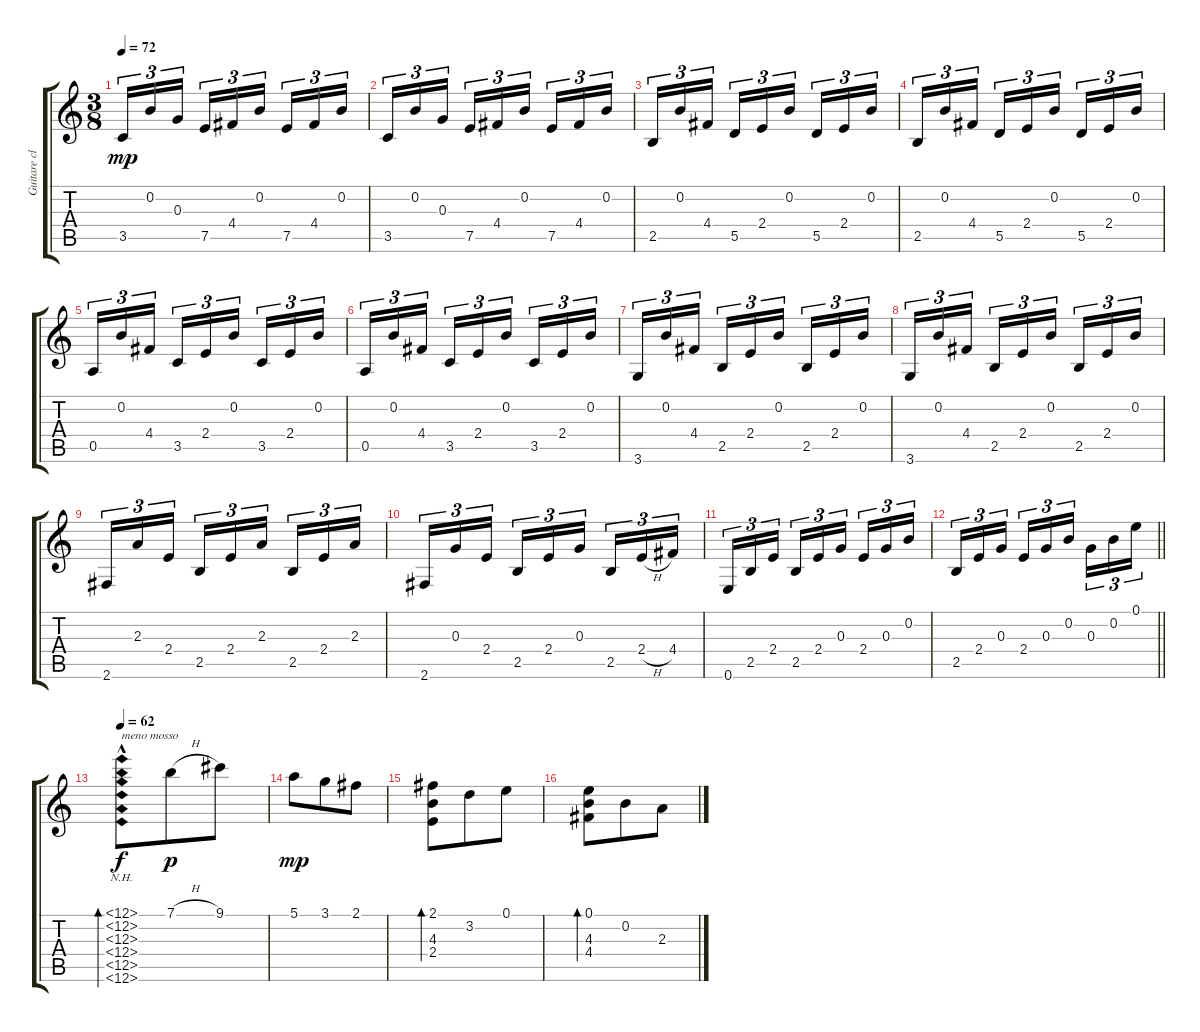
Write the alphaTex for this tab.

\track ("Guitare classique" "Guitare cl") {instrument acousticguitarnylon}
\staff {score tabs}
\tuning (E4 B3 G3 D3 A2 E2) {hide}
\ts (3 8)
\tempo 72
\clef g2
\ks c
3.5.16{tu (3 2) dy mp} 0.2.16{tu (3 2)} 0.3.16{tu (3 2)} 7.5.16{tu (3 2)} 4.4.16{tu (3 2)} 0.2.16{tu (3 2)} 7.5.16{tu (3 2)} 4.4.16{tu (3 2)} 0.2.16{tu (3 2)} |
3.5.16{tu (3 2)} 0.2.16{tu (3 2)} 0.3.16{tu (3 2)} 7.5.16{tu (3 2)} 4.4.16{tu (3 2)} 0.2.16{tu (3 2)} 7.5.16{tu (3 2)} 4.4.16{tu (3 2)} 0.2.16{tu (3 2)} |
2.5.16{tu (3 2)} 0.2.16{tu (3 2)} 4.4.16{tu (3 2)} 5.5.16{tu (3 2)} 2.4.16{tu (3 2)} 0.2.16{tu (3 2)} 5.5.16{tu (3 2)} 2.4.16{tu (3 2)} 0.2.16{tu (3 2)} |
2.5.16{tu (3 2)} 0.2.16{tu (3 2)} 4.4.16{tu (3 2)} 5.5.16{tu (3 2)} 2.4.16{tu (3 2)} 0.2.16{tu (3 2)} 5.5.16{tu (3 2)} 2.4.16{tu (3 2)} 0.2.16{tu (3 2)} |
0.5.16{tu (3 2)} 0.2.16{tu (3 2)} 4.4.16{tu (3 2)} 3.5.16{tu (3 2)} 2.4.16{tu (3 2)} 0.2.16{tu (3 2)} 3.5.16{tu (3 2)} 2.4.16{tu (3 2)} 0.2.16{tu (3 2)} |
0.5.16{tu (3 2)} 0.2.16{tu (3 2)} 4.4.16{tu (3 2)} 3.5.16{tu (3 2)} 2.4.16{tu (3 2)} 0.2.16{tu (3 2)} 3.5.16{tu (3 2)} 2.4.16{tu (3 2)} 0.2.16{tu (3 2)} |
3.6.16{tu (3 2)} 0.2.16{tu (3 2)} 4.4.16{tu (3 2)} 2.5.16{tu (3 2)} 2.4.16{tu (3 2)} 0.2.16{tu (3 2)} 2.5.16{tu (3 2)} 2.4.16{tu (3 2)} 0.2.16{tu (3 2)} |
3.6.16{tu (3 2)} 0.2.16{tu (3 2)} 4.4.16{tu (3 2)} 2.5.16{tu (3 2)} 2.4.16{tu (3 2)} 0.2.16{tu (3 2)} 2.5.16{tu (3 2)} 2.4.16{tu (3 2)} 0.2.16{tu (3 2)} |
2.6.16{tu (3 2)} 2.3.16{tu (3 2)} 2.4.16{tu (3 2)} 2.5.16{tu (3 2)} 2.4.16{tu (3 2)} 2.3.16{tu (3 2)} 2.5.16{tu (3 2)} 2.4.16{tu (3 2)} 2.3.16{tu (3 2)} |
2.6.16{tu (3 2)} 0.3.16{tu (3 2)} 2.4.16{tu (3 2)} 2.5.16{tu (3 2)} 2.4.16{tu (3 2)} 0.3.16{tu (3 2)} 2.5.16{tu (3 2)} 2.4{h}.16{tu (3 2)} 4.4.16{tu (3 2)} |
0.6.16{tu (3 2)} 2.5.16{tu (3 2)} 2.4.16{tu (3 2)} 2.5.16{tu (3 2)} 2.4.16{tu (3 2)} 0.3.16{tu (3 2)} 2.4.16{tu (3 2)} 0.3.16{tu (3 2)} 0.2.16{tu (3 2)} |
\barLineRight lightlight
2.5.16{tu (3 2)} 2.4.16{tu (3 2)} 0.3.16{tu (3 2)} 2.4.16{tu (3 2)} 0.3.16{tu (3 2)} 0.2.16{tu (3 2)} 0.3.16{tu (3 2)} 0.2.16{tu (3 2)} 0.1.16{tu (3 2)} |
\tempo 62
(12.1{nh} 12.2{nh hac} 12.3{nh hac} 12.4{nh hac} 12.5{nh hac} 12.6{nh hac}).8{bd 120 txt "meno mosso" dy f} 7.1{h}.8{dy p} 9.1.8 |
5.1.8{dy mp} 3.1.8 2.1.8 |
(2.1 4.3 2.4).8{bd 120} 3.2.8 0.1.8 |
(0.1 4.3 4.4).8{bd 120} 0.2.8 2.3.8
